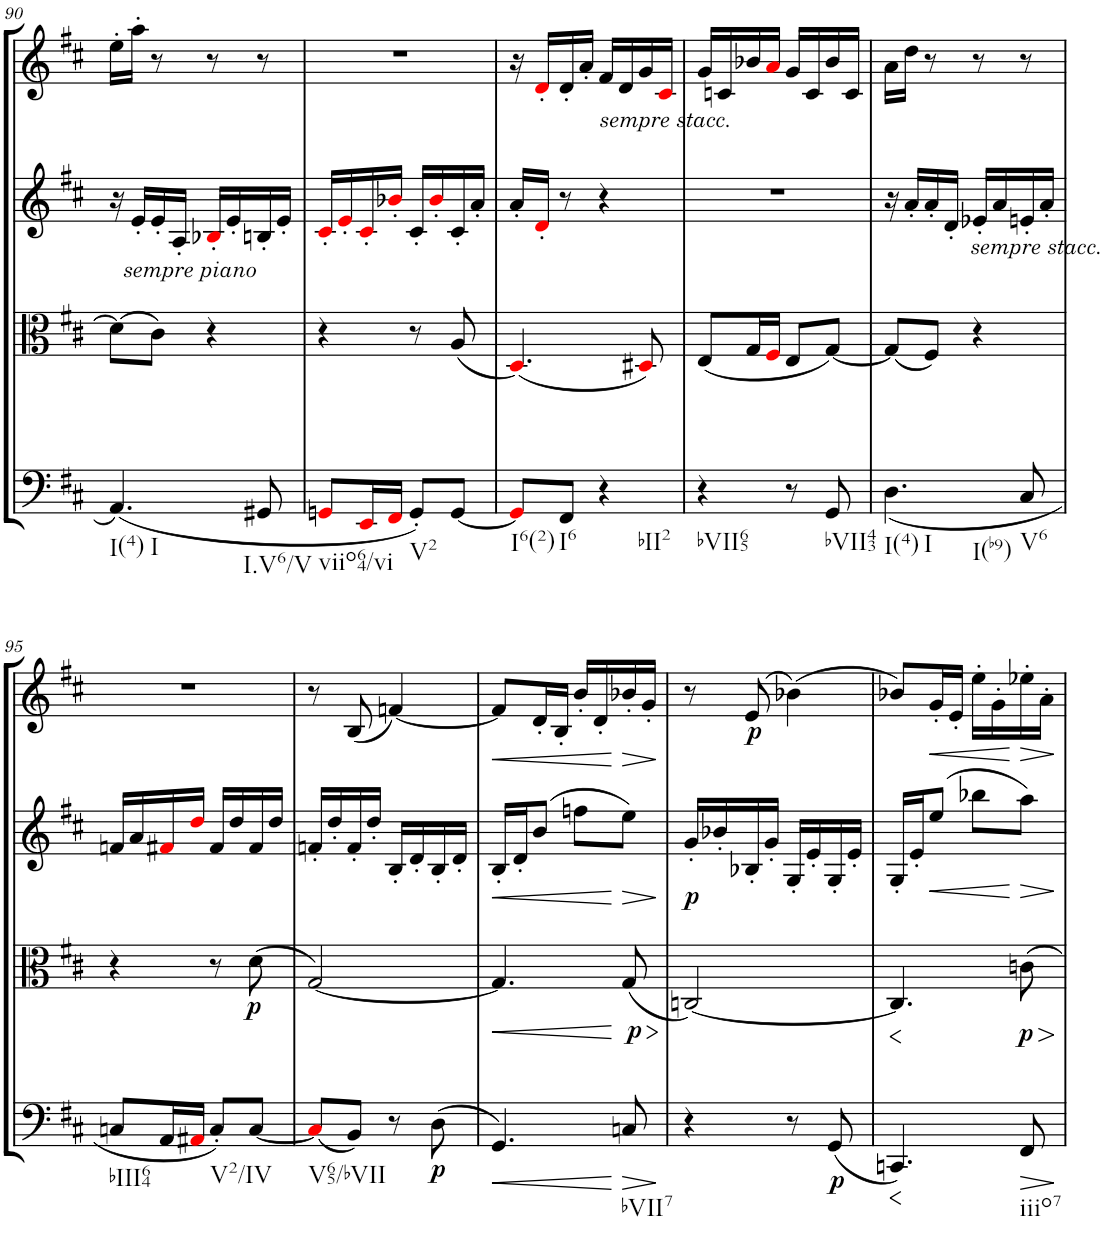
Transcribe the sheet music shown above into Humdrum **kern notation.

**kern	**dynam	**kern	**dynam	**kern	**dynam	**kern	**dynam
*part4	*part4	*part3	*part3	*part2	*part2	*part1	*part1
*staff4	*staff4	*staff3	*staff3	*staff2	*staff2	*staff1	*staff1
*I"Cello	*	*I"Viola	*	*I"2nd Violin	*	*I"1st Violin	*
*	*	*I'Vla	*	*I'Vln	*	*I'Vln	*
!!LO:PB:g=z
*clefF4	*	*clefC3	*	*clefG2	*	*clefG2	*
*k[f#c#]	*	*k[f#c#]	*	*k[f#c#]	*	*k[f#c#]	*
*M2/4	*	*M2/4	*	*M2/4	*	*M2/4	*
=90	=90	=90	=90	=90	=90	=90	=90
!LO:TX:b:t=I(4)	!	!	!	!	!	!	!
!LO:TX:b:t=I	!	!	!	!	!	!	!
(<4.AA/	.	(8d\L]	.	16r	.	16ee'\LL	.
!	!	!	!	!LO:TX:b:i:t=sempre piano	!	!	!
.	.	.	.	16e'/LL	.	16aa'\JJ	.
.	.	8c#\J)	.	16e'/	.	8r	.
.	.	.	.	16A'/JJ	.	.	.
.	.	4r	.	16B-X'i/LL	.	8r	.
.	.	.	.	16e'/	.	.	.
!LO:TX:b:t=I.V6/V	!	!	!	!	!	!	!
8GG#X/	.	.	.	16Bn'/	.	8r	.
.	.	.	.	16e'/JJ	.	.	.
=91	=91	=91	=91	=91	=91	=91	=91
!LO:TX:b:t=viio64/vi	!	!	!	!	!	!	!
8GGni/L	.	4r	.	16c#'i/LL	.	2r	.
.	.	.	.	16e'i/	.	.	.
16EEi/L	.	.	.	16c#'i/	.	.	.
16FF#i/JJ	.	.	.	16b-X'i/JJ	.	.	.
!LO:TX:b:t=V2	!	!	!	!	!	!	!
8GG'/L)	.	8r	.	16c#'/LL	.	.	.
.	.	.	.	16b-'i/	.	.	.
[8GG/J	.	(8A/	.	16c#'/	.	.	.
.	.	.	.	16a'/JJ	.	.	.
=92	=92	=92	=92	=92	=92	=92	=92
!LO:TX:b:t=I6(2)	!	!	!	!	!	!	!
8GGi/L]	.	(4.Di/)	.	16a'/LL	.	16r	.
.	.	.	.	16d'i/JJ	.	16d'i/LL	.
!LO:TX:b:t=I6	!	!	!	!	!	!	!
8FF#/J	.	.	.	8r	.	16d'/	.
.	.	.	.	.	.	16a'/JJ	.
!	!	!	!	!	!	!LO:TX:b:i:t=sempre stacc.	!
!LO:TX:b:t=bII2	!	!	!	!	!	!	!
4r	.	.	.	4r	.	16f#/LL	.
.	.	.	.	.	.	16d/	.
.	.	8D#Xi/)	.	.	.	16g/	.
.	.	.	.	.	.	16c#i/JJ	.
=93	=93	=93	=93	=93	=93	=93	=93
!LO:TX:b:t=bVII65	!	!	!	!	!	!	!
4r	.	(8E/L	.	2r	.	16g/LL	.
.	.	.	.	.	.	16cn/	.
.	.	16G/L	.	.	.	16b-X/	.
.	.	16F#i/JJ	.	.	.	16ai/JJ	.
8r	.	8E/L	.	.	.	16g/LL	.
.	.	.	.	.	.	16c/	.
!LO:TX:b:t=bVII43	!	!	!	!	!	!	!
8GG/	.	[8G/J)	.	.	.	16b-/	.
.	.	.	.	.	.	16c/JJ	.
=94	=94	=94	=94	=94	=94	=94	=94
!LO:TX:b:t=I(4)	!	!	!	!	!	!	!
!LO:TX:b:t=I	!	!	!	!	!	!	!
!LO:TX:b:t=I(b9)	!	!	!	!	!	!	!
(<4.D\	.	(8G/L]	.	16r	.	16a\LL	.
.	.	.	.	16a'/LL	.	16dd\JJ	.
.	.	8F#/J)	.	16a'/	.	8r	.
.	.	.	.	16d'/JJ	.	.	.
!	!	!	!	!LO:TX:b:i:t=sempre stacc.	!	!	!
.	.	4r	.	16e-X'/LL	.	8r	.
.	.	.	.	16a/	.	.	.
!LO:TX:b:t=V6	!	!	!	!	!	!	!
8C#/	.	.	.	16en'/	.	8r	.
.	.	.	.	16a'/JJ	.	.	.
!!LO:LB:g=z
=95	=95	=95	=95	=95	=95	=95	=95
!LO:TX:b:t=bIII64	!	!	!	!	!	!	!
8Cn/L	.	4r	.	16fn/LL	.	2r	.
.	.	.	.	16a/	.	.	.
16AA/L	.	.	.	16f#Xi/	.	.	.
16AA#Xi/JJ	.	.	.	16ddi/JJ	.	.	.
!LO:TX:b:t=V2/IV	!	!	!	!	!	!	!
8C'/L)	.	8r	.	16f#/LL	.	.	.
.	.	.	.	16dd/	.	.	.
!	!	!	!LO:DY:b	!	!	!	!
[8C/J	.	(8d\	p	16f#/	.	.	.
.	.	.	.	16dd/JJ	.	.	.
=96	=96	=96	=96	=96	=96	=96	=96
!LO:TX:b:t=V65/bVII	!	!	!	!	!	!	!
(8Ci/L]	.	[2G/)	.	16fn'/LL	.	8r	.
.	.	.	.	16dd'/	.	.	.
8BB/J)	.	.	.	16f'/	.	(8B/	.
.	.	.	.	16dd'/JJ	.	.	.
8r	.	.	.	16B'/LL	.	[4fn/)	.
.	.	.	.	16d'/	.	.	.
!	!LO:DY:b	!	!	!	!	!	!
(8D\	p	.	.	16B'/	.	.	.
.	.	.	.	16d'/JJ	.	.	.
=97	=97	=97	=97	=97	=97	=97	=97
!	!LO:HP:b	!	!LO:HP:b	!	!LO:HP:b	!	!LO:HP:b
4.GG/)	<	4.G/]	<	16B'/LL	<	8f/L]	<
.	.	.	.	16d'/J	.	.	.
.	.	.	.	(8b/J	.	16d'/L	.
.	.	.	.	.	.	16B'/JJ	.
.	.	.	.	8ffn\L	.	16b'/LL	.
.	.	.	.	.	.	16d'/	.
!LO:TX:b:t=bVII7	!	!	!	!	!	!	!
!	!LO:HP:n=1:b	!	!LO:HP:n=1:b	!	!LO:HP:n=1:b	!	!LO:HP:n=1:b
!	!	!	!LO:DY:n=1:b	!	!	!	!
8Cn/	[ >	(8G/	[ > p	8ee\J)	[ >	16b-X'/	[ >
.	.	.	.	.	.	16g'/JJ	.
.	]	.	]	.	]	.	]
=98	=98	=98	=98	=98	=98	=98	=98
!	!	!	!	!	!LO:DY:b	!	!
4r	.	[2Cn/)	.	16g'/LL	p	8r	.
.	.	.	.	16b-X'/	.	.	.
!	!	!	!	!	!	!	!LO:DY:b
.	.	.	.	16B-X'/	.	(8e/	p
.	.	.	.	16g'/JJ	.	.	.
8r	.	.	.	16G'/LL	.	(4b-X\)	.
.	.	.	.	16e'/	.	.	.
!	!LO:DY:b	!	!	!	!	!	!
(8GG/	p	.	.	16G'/	.	.	.
.	.	.	.	16e'/JJ	.	.	.
=99	=99	=99	=99	=99	=99	=99	=99
!	!LO:HP:b	!	!LO:HP:b	!	!	!	!
4.CCn/)	<	4.C/]	<	16G'/LL	.	8b-X/L)	.
.	.	.	.	16e'/J	.	.	.
!	!	!	!	!	!LO:HP:b	!	!LO:HP:b
.	.	.	.	(8ee/J	<	16g'/L	<
.	.	.	.	.	.	16e'/JJ	.
.	.	.	.	8bb-X\L	.	16ee'\LL	.
.	.	.	.	.	.	16g'\	.
!LO:TX:b:t=iiio7	!	!	!	!	!	!	!
!	!LO:HP:b	!	!LO:HP:b	!	!LO:HP:n=1:b	!	!LO:HP:n=1:b
!	!	!	!LO:DY:n=1:b	!	!	!	!
8FF#/	>	8cn\	> p	8aa\J)	[ >	16ee-X'\	[ >
.	.	.	.	.	.	16a'\JJ	.
.	[ ]	.	[ ]	.	]	.	]
=	=	=	=	=	=	=	=
*-	*-	*-	*-	*-	*-	*-	*-
